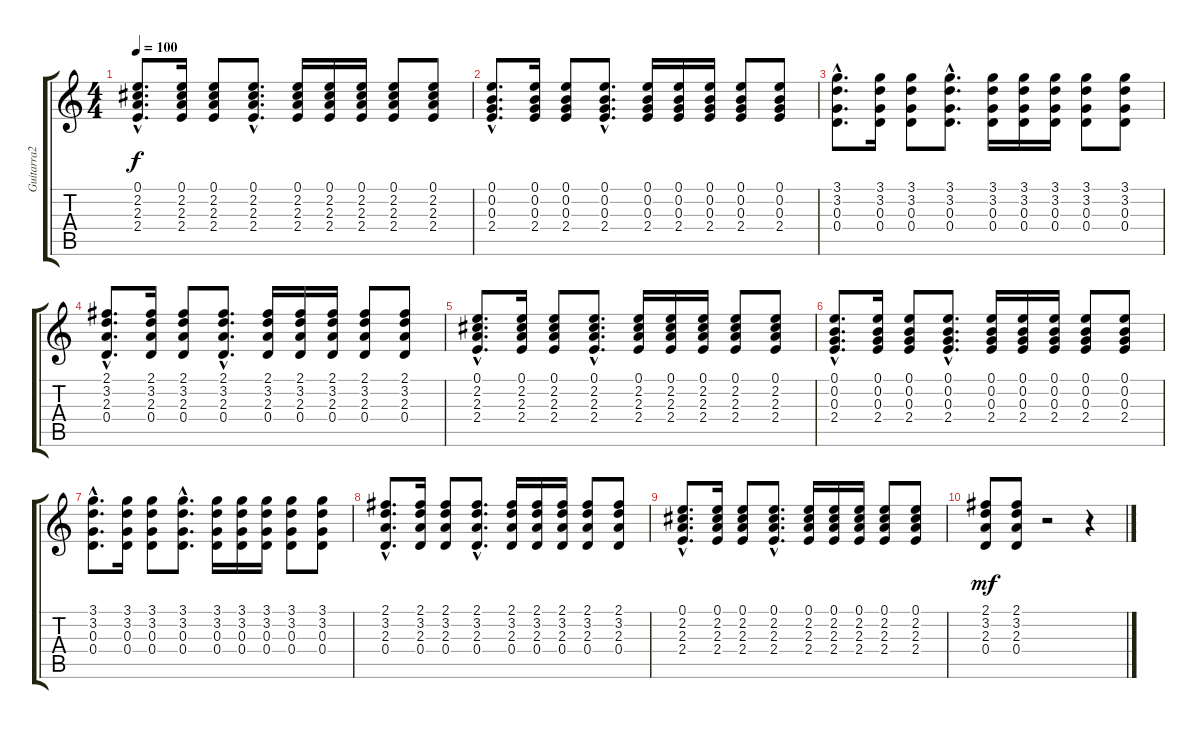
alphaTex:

\track ("Guitarra2" "Guitarra2") {instrument acousticguitarsteel}
\staff {score tabs}
\tuning (E4 B3 G3 D3 A2 E2) {hide}
\ts (4 4)
\tempo 100
\clef g2
\ks c
(0.1{hac} 2.2{hac} 2.3{hac} 2.4{hac}).8{d dy f} (0.1 2.2 2.3 2.4).16 (0.1 2.2 2.3 2.4).8 (0.1{hac} 2.2{hac} 2.3{hac} 2.4{hac}).8{d} (0.1 2.2 2.3 2.4).16 (0.1 2.2 2.3 2.4).16 (0.1 2.2 2.3 2.4).16 (0.1 2.2 2.3 2.4).8 (0.1 2.2 2.3 2.4).8 |
(0.1{hac} 0.2{hac} 0.3{hac} 2.4{hac}).8{d} (0.1 0.2 0.3 2.4).16 (0.1 0.2 0.3 2.4).8 (0.1{hac} 0.2{hac} 0.3{hac} 2.4{hac}).8{d} (0.1 0.2 0.3 2.4).16 (0.1 0.2 0.3 2.4).16 (0.1 0.2 0.3 2.4).16 (0.1 0.2 0.3 2.4).8 (0.1 0.2 0.3 2.4).8 |
(3.1{hac} 3.2{hac} 0.3{hac} 0.4{hac}).8{d} (3.1 3.2 0.3 0.4).16 (3.1 3.2 0.3 0.4).8 (3.1{hac} 3.2{hac} 0.3{hac} 0.4{hac}).8{d} (3.1 3.2 0.3 0.4).16 (3.1 3.2 0.3 0.4).16 (3.1 3.2 0.3 0.4).16 (3.1 3.2 0.3 0.4).8 (3.1 3.2 0.3 0.4).8 |
(2.1{hac} 3.2{hac} 2.3{hac} 0.4{hac}).8{d} (2.1 3.2 2.3 0.4).16 (2.1 3.2 2.3 0.4).8 (2.1{hac} 3.2{hac} 2.3{hac} 0.4{hac}).8{d} (2.1 3.2 2.3 0.4).16 (2.1 3.2 2.3 0.4).16 (2.1 3.2 2.3 0.4).16 (2.1 3.2 2.3 0.4).8 (2.1 3.2 2.3 0.4).8 |
(0.1{hac} 2.2{hac} 2.3{hac} 2.4{hac}).8{d} (0.1 2.2 2.3 2.4).16 (0.1 2.2 2.3 2.4).8 (0.1{hac} 2.2{hac} 2.3{hac} 2.4{hac}).8{d} (0.1 2.2 2.3 2.4).16 (0.1 2.2 2.3 2.4).16 (0.1 2.2 2.3 2.4).16 (0.1 2.2 2.3 2.4).8 (0.1 2.2 2.3 2.4).8 |
(0.1{hac} 0.2{hac} 0.3{hac} 2.4{hac}).8{d} (0.1 0.2 0.3 2.4).16 (0.1 0.2 0.3 2.4).8 (0.1{hac} 0.2{hac} 0.3{hac} 2.4{hac}).8{d} (0.1 0.2 0.3 2.4).16 (0.1 0.2 0.3 2.4).16 (0.1 0.2 0.3 2.4).16 (0.1 0.2 0.3 2.4).8 (0.1 0.2 0.3 2.4).8 |
(3.1{hac} 3.2{hac} 0.3{hac} 0.4{hac}).8{d} (3.1 3.2 0.3 0.4).16 (3.1 3.2 0.3 0.4).8 (3.1{hac} 3.2{hac} 0.3{hac} 0.4{hac}).8{d} (3.1 3.2 0.3 0.4).16 (3.1 3.2 0.3 0.4).16 (3.1 3.2 0.3 0.4).16 (3.1 3.2 0.3 0.4).8 (3.1 3.2 0.3 0.4).8 |
(2.1{hac} 3.2{hac} 2.3{hac} 0.4{hac}).8{d} (2.1 3.2 2.3 0.4).16 (2.1 3.2 2.3 0.4).8 (2.1{hac} 3.2{hac} 2.3{hac} 0.4{hac}).8{d} (2.1 3.2 2.3 0.4).16 (2.1 3.2 2.3 0.4).16 (2.1 3.2 2.3 0.4).16 (2.1 3.2 2.3 0.4).8 (2.1 3.2 2.3 0.4).8 |
(0.1{hac} 2.2{hac} 2.3{hac} 2.4{hac}).8{d} (0.1 2.2 2.3 2.4).16 (0.1 2.2 2.3 2.4).8 (0.1{hac} 2.2{hac} 2.3{hac} 2.4{hac}).8{d} (0.1 2.2 2.3 2.4).16 (0.1 2.2 2.3 2.4).16 (0.1 2.2 2.3 2.4).16 (0.1 2.2 2.3 2.4).8 (0.1 2.2 2.3 2.4).8 |
(2.1 3.2 2.3 0.4).8{dy mf} (2.1 3.2 2.3 0.4).8 r.2 r.4
